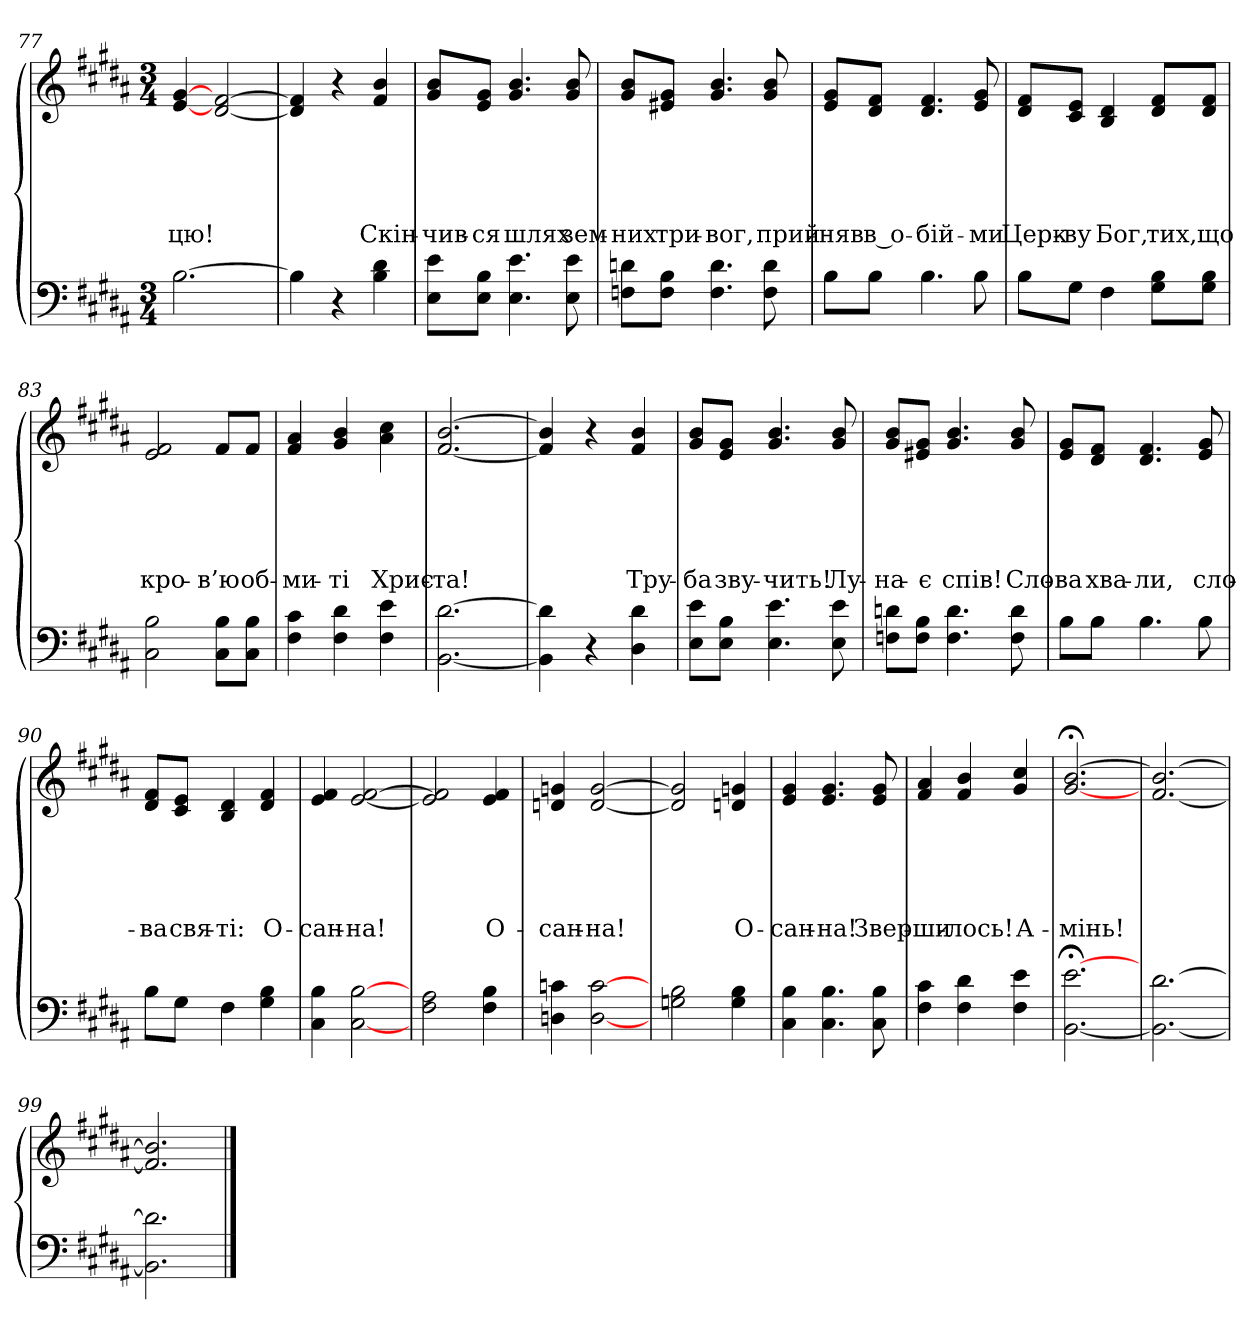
**kern	**kern	**text	**text	**text	**text	**text
*part2	*part1	*part1	*part1	*part1	*part1	*part1
*staff2	*staff1	*staff1	*staff1	*staff1	*staff1	*staff1
*clefF4	*clefG2	*	*	*	*	*
*k[f#c#g#d#a#]	*k[f#c#g#d#a#]	*	*	*	*	*
*B:	*B:	*	*	*	*	*
*M3/4	*M3/4	*	*	*	*	*
=77	=77	=77	=77	=77	=77	=77
!	!	!	!	!	!	!LO:LY:b
[2.B\	[4e/ [4g#/	.	.	.	.	-цю!
.	[2d#/ [2f#/	.	.	.	.	.
=78	=78	=78	=78	=78	=78	=78
4B\]	4d#/] 4f#/]	.	.	.	.	.
4r	4r	.	.	.	.	.
!	!	!	!	!	!	!LO:LY:b
4B\ 4d#\	4f#/ 4b/	.	.	.	.	Скін-
!!LO:LB:g=z
=79	=79	=79	=79	=79	=79	=79
!	!	!	!	!	!	!LO:LY:b
8E\ 8e\L	8g#/ 8b/L	.	.	.	.	-чив-
!	!	!	!	!	!	!LO:LY:b
8E\ 8B\J	8e/ 8g#/J	.	.	.	.	-ся
!	!	!	!	!	!	!LO:LY:b
4.E\ 4.e\	4.g#/ 4.b/	.	.	.	.	шлях
!	!	!	!	!	!	!LO:LY:b
8E\ 8e\	8g#/ 8b/	.	.	.	.	зем-
=80	=80	=80	=80	=80	=80	=80
!	!	!	!	!	!	!LO:LY:b
8Fn\ 8dn\L	8g#/ 8b/L	.	.	.	.	-них
!	!	!	!	!	!	!LO:LY:b
8F\ 8B\J	8e#X/ 8g#/J	.	.	.	.	три-
!	!	!	!	!	!	!LO:LY:b
4.F\ 4.d\	4.g#/ 4.b/	.	.	.	.	-вог,
!	!	!	!	!	!	!LO:LY:b
8F\ 8d\	8g#/ 8b/	.	.	.	.	прий-
=81	=81	=81	=81	=81	=81	=81
!	!	!	!	!	!	!LO:LY:b
8B\L	8e/ 8g#/L	.	.	.	.	-няв
!	!	!	!	!	!	!LO:LY:b
8B\J	8d#/ 8f#/J	.	.	.	.	в о-
!	!	!	!	!	!	!LO:LY:b
4.B\	4.d#/ 4.f#/	.	.	.	.	-бій-
!	!	!	!	!	!	!LO:LY:b
8B\	8e/ 8g#/	.	.	.	.	-ми
=82	=82	=82	=82	=82	=82	=82
!	!	!	!	!	!	!LO:LY:b
8B\L	8d#/ 8f#/L	.	.	.	.	Церк-
!	!	!	!	!	!	!LO:LY:b
8G#\J	8c#/ 8e/J	.	.	.	.	-ву
!	!	!	!	!	!	!LO:LY:b
4F#\	4B/ 4d#/	.	.	.	.	Бог,
!	!	!	!	!	!	!LO:LY:b
8G#\ 8B\L	8d#/ 8f#/L	.	.	.	.	тих,
!	!	!	!	!	!	!LO:LY:b
8G#\ 8B\J	8d#/ 8f#/J	.	.	.	.	що
!!LO:LB:g=z
=83	=83	=83	=83	=83	=83	=83
!	!	!	!	!	!	!LO:LY:b
2C#\ 2B\	2e/ 2f#/	.	.	.	.	кро-
!	!	!	!	!	!	!LO:LY:b
8C#\ 8B\L	8f#/L	.	.	.	.	-в’ю
!	!	!	!	!	!	!LO:LY:b
8C#\ 8B\J	8f#/J	.	.	.	.	об-
=84	=84	=84	=84	=84	=84	=84
!	!	!	!	!	!	!LO:LY:b
4F#\ 4c#\	4f#/ 4a#/	.	.	.	.	-ми-
!	!	!	!	!	!	!LO:LY:b
4F#\ 4d#\	4g#/ 4b/	.	.	.	.	-ті
!	!	!	!	!	!	!LO:LY:b
4F#\ 4e\	4a#\ 4cc#\	.	.	.	.	Хрис-
=85	=85	=85	=85	=85	=85	=85
!	!	!	!	!	!	!LO:LY:b
[2.BB\ [2.d#\	[2.f#/ [2.b/	.	.	.	.	-та!
=86	=86	=86	=86	=86	=86	=86
4BB\] 4d#\]	4f#/] 4b/]	.	.	.	.	.
4r	4r	.	.	.	.	.
!	!	!	!	!	!	!LO:LY:b
4D#\ 4d#\	4f#/ 4b/	.	.	.	.	Тру-
=87	=87	=87	=87	=87	=87	=87
!	!	!	!	!	!	!LO:LY:b
8E\ 8e\L	8g#/ 8b/L	.	.	.	.	-ба
!	!	!	!	!	!	!LO:LY:b
8E\ 8B\J	8e/ 8g#/J	.	.	.	.	зву-
!	!	!	!	!	!	!LO:LY:b
4.E\ 4.e\	4.g#/ 4.b/	.	.	.	.	-чить!
!	!	!	!	!	!	!LO:LY:b
8E\ 8e\	8g#/ 8b/	.	.	.	.	Лу-
=88	=88	=88	=88	=88	=88	=88
!	!	!	!	!	!	!LO:LY:b
8Fn\ 8dn\L	8g#/ 8b/L	.	.	.	.	-на-
!	!	!	!	!	!	!LO:LY:b
8F\ 8B\J	8e#X/ 8g#/J	.	.	.	.	-є
!	!	!	!	!	!	!LO:LY:b
4.F\ 4.d\	4.g#/ 4.b/	.	.	.	.	спів!
!	!	!	!	!	!	!LO:LY:b
8F\ 8d\	8g#/ 8b/	.	.	.	.	Сло-
!!LO:LB:g=z
=89	=89	=89	=89	=89	=89	=89
!	!	!	!	!	!	!LO:LY:b
8B\L	8e/ 8g#/L	.	.	.	.	-ва
!	!	!	!	!	!	!LO:LY:b
8B\J	8d#/ 8f#/J	.	.	.	.	хва-
!	!	!	!	!	!	!LO:LY:b
4.B\	4.d#/ 4.f#/	.	.	.	.	-ли,
!	!	!	!	!	!	!LO:LY:b
8B\	8e/ 8g#/	.	.	.	.	сло-
=90	=90	=90	=90	=90	=90	=90
!	!	!	!	!	!	!LO:LY:b
8B\L	8d#/ 8f#/L	.	.	.	.	-ва
!	!	!	!	!	!	!LO:LY:b
8G#\J	8c#/ 8e/J	.	.	.	.	свя-
!	!	!	!	!	!	!LO:LY:b
4F#\	4B/ 4d#/	.	.	.	.	-ті:
!	!	!	!	!	!	!LO:LY:b
4G#\ 4B\	4d#/ 4f#/	.	.	.	.	О-
=91	=91	=91	=91	=91	=91	=91
!	!	!	!	!	!	!LO:LY:b
4C#\ 4B\	4e/ 4f#/	.	.	.	.	-сан-
!	!	!	!	!	!	!LO:LY:b
[2C#\ [2B\	[2e/ [2f#/	.	.	.	.	-на!
=92	=92	=92	=92	=92	=92	=92
2F#\ 2A#\	2e/] 2f#/]	.	.	.	.	.
!	!	!	!	!	!	!LO:LY:b
4F#\ 4B\	4e/ 4f#/	.	.	.	.	О-
=93	=93	=93	=93	=93	=93	=93
!	!	!	!	!	!	!LO:LY:b
4Dn\ 4cn\	4dn/ 4gn/	.	.	.	.	-сан-
!	!	!	!	!	!	!LO:LY:b
[2D\ [2c\	[2d/ [2g/	.	.	.	.	-на!
!!LO:LB:g=z
=94	=94	=94	=94	=94	=94	=94
2Gn\ 2B\	2d/] 2g/]	.	.	.	.	.
!	!	!	!	!	!	!LO:LY:b
4G\ 4B\	4dn/ 4gn/	.	.	.	.	О-
=95	=95	=95	=95	=95	=95	=95
!	!	!	!	!	!	!LO:LY:b
4C#\ 4B\	4e/ 4g#/	.	.	.	.	-сан-
!	!	!	!	!	!	!LO:LY:b
4.C#\ 4.B\	4.e/ 4.g#/	.	.	.	.	-на!
!	!	!	!	!	!	!LO:LY:b
8C#\ 8B\	8e/ 8g#/	.	.	.	.	Звер-
=96	=96	=96	=96	=96	=96	=96
!	!	!	!	!	!	!LO:LY:b
4F#\ 4c#\	4f#/ 4a#/	.	.	.	.	-ши-
!	!	!	!	!	!	!LO:LY:b
4F#\ 4d#\	4f#/ 4b/	.	.	.	.	-лось!
!	!	!	!	!	!	!LO:LY:b
4F#\ 4e\	4g#/ 4cc#/	.	.	.	.	А-
=97	=97	=97	=97	=97	=97	=97
!	!	!	!	!	!	!LO:LY:b
[2.BB\;< [2.e\;<	[2.g#/;< [2.b/;<	.	.	.	.	-мінь!
=98	=98	=98	=98	=98	=98	=98
2.BB\_ [2.d#\	[2.f#/ 2.b/_	.	.	.	.	.
=99	=99	=99	=99	=99	=99	=99
2.BB\] 2.d#\]	2.f#/] 2.b/]	.	.	.	.	.
==	==	==	==	==	==	==
*-	*-	*-	*-	*-	*-	*-
